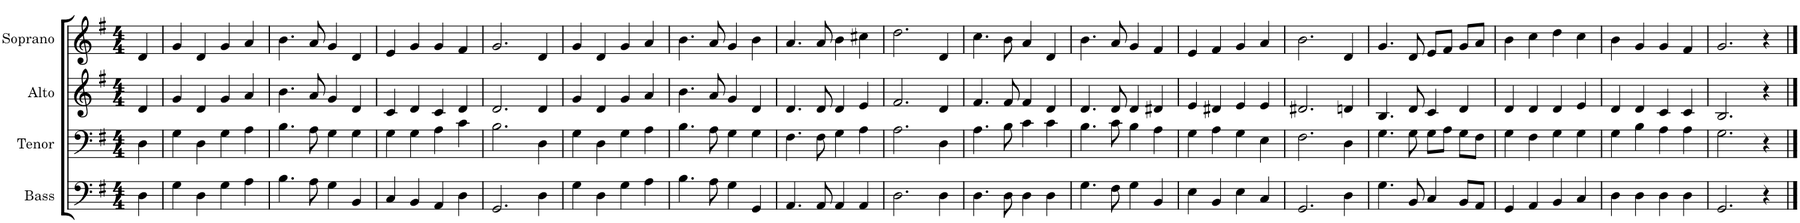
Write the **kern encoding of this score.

**kern	**kern	**kern	**kern
*part4	*part3	*part2	*part1
*staff4	*staff3	*staff2	*staff1
*I"Bass	*I"Tenor	*I"Alto	*I"Soprano
*I'B.	*I'T.	*I'A.	*I'S.
*clefF4	*clefF4	*clefG2	*clefG2
*k[f#]	*k[f#]	*k[f#]	*k[f#]
*M4/4	*M4/4	*M4/4	*M4/4
=	=	=	=
4D\	4D\	4d/	4d/
=1	=1	=1	=1
4G\	4G\	4g/	4g/
4D\	4D\	4d/	4d/
4G\	4G\	4g/	4g/
4A\	4A\	4a/	4a/
=2	=2	=2	=2
4.B\	4.B\	4.b\	4.b\
8A\	8A\	8a/	8a/
4G\	4G\	4g/	4g/
4BB/	4G\	4d/	4d/
=3	=3	=3	=3
4C/	4G\	4c/	4e/
4BB/	4G\	4d/	4g/
4AA/	4A\	4c/	4g/
4D\	4c\	4d/	4f#/
=4	=4	=4	=4
2.GG/	2.B\	2.d/	2.g/
4D\	4D\	4d/	4d/
=5	=5	=5	=5
4G\	4G\	4g/	4g/
4D\	4D\	4d/	4d/
4G\	4G\	4g/	4g/
4A\	4A\	4a/	4a/
=6	=6	=6	=6
4.B\	4.B\	4.b\	4.b\
8A\	8A\	8a/	8a/
4G\	4G\	4g/	4g/
4GG/	4G\	4d/	4b\
=7	=7	=7	=7
4.AA/	4.F#\	4.d/	4.a/
8AA/	8F#\	8d/	8a/
4AA/	4G\	4d/	4b\
4AA/	4A\	4e/	4cc#X\
=8	=8	=8	=8
2.D\	2.A\	2.f#/	2.dd\
4D\	4D\	4d/	4d/
=9	=9	=9	=9
4.D\	4.A\	4.f#/	4.cc\
8D\	8B\	8f#/	8b\
4D\	4c\	4f#/	4a/
4D\	4c\	4d/	4d/
=10	=10	=10	=10
4.G\	4.B\	4.d/	4.b\
8F#\	8c\	8d/	8a/
4G\	4B\	4d/	4g/
4BB/	4A\	4d#X/	4f#/
=11	=11	=11	=11
4E\	4G\	4e/	4e/
4BB/	4A\	4d#X/	4f#/
4E\	4G\	4e/	4g/
4C/	4E\	4e/	4a/
=12	=12	=12	=12
2.GG/	2.F#\	2.d#X/	2.b\
4D\	4D\	4dn/	4d/
=13	=13	=13	=13
4.G\	4.G\	4.B/	4.g/
8BB/	8G\	8d/	8d/
4C/	8G\L	4c/	8e/L
.	8A\J	.	8f#/J
8BB/L	8G\L	4d/	8g/L
8AA/J	8F#\J	.	8a/J
=14	=14	=14	=14
4GG/	4G\	4d/	4b\
4AA/	4F#\	4d/	4cc\
4BB/	4G\	4d/	4dd\
4C/	4G\	4e/	4cc\
=15	=15	=15	=15
4D\	4G\	4d/	4b\
4D\	4B\	4d/	4g/
4D\	4A\	4c/	4g/
4D\	4A\	4c/	4f#/
=16	=16	=16	=16
2.GG/	2.G\	2.B/	2.g/
4r	4r	4r	4r
==	==	==	==
*-	*-	*-	*-
